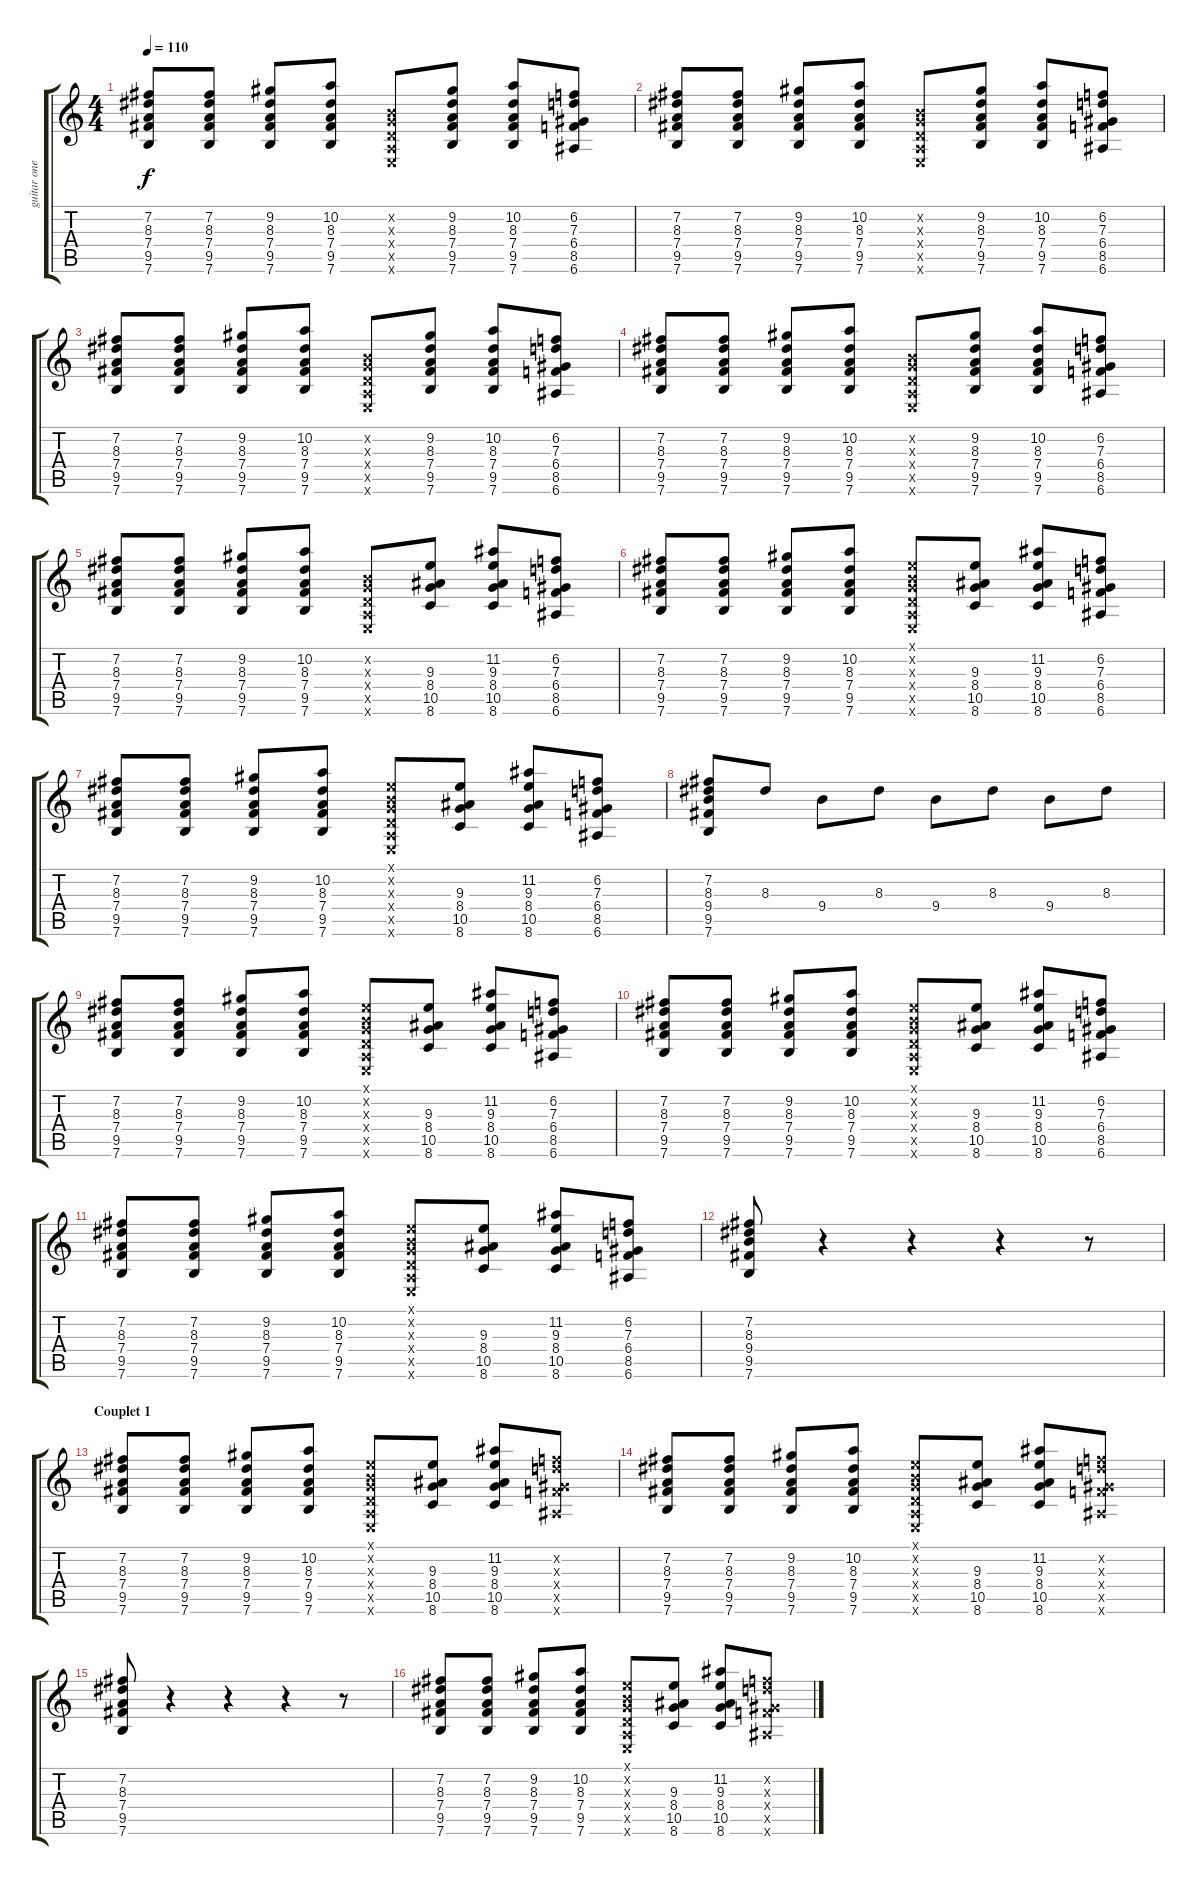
\track ("guitar one" "guitar one") {instrument overdrivenguitar}
\staff {score tabs}
\tuning (E4 B3 G3 D3 A2 E2) {hide}
\ts (4 4)
\tempo 110
\clef g2
\ks c
(7.2 8.3 7.4 9.5 7.6).8{dy f volume 12 instrument overdrivenguitar} (7.2 8.3 7.4 9.5 7.6).8 (9.2 8.3 7.4 9.5 7.6).8 (10.2 8.3 7.4 9.5 7.6).8 (0.2{x} 0.3{x} 0.4{x} 0.5{x} 0.6{x}).8 (9.2 8.3 7.4 9.5 7.6).8 (10.2 8.3 7.4 9.5 7.6).8 (6.2 7.3 6.4 8.5 6.6).8 |
(7.2 8.3 7.4 9.5 7.6).8 (7.2 8.3 7.4 9.5 7.6).8 (9.2 8.3 7.4 9.5 7.6).8 (10.2 8.3 7.4 9.5 7.6).8 (0.2{x} 0.3{x} 0.4{x} 0.5{x} 0.6{x}).8 (9.2 8.3 7.4 9.5 7.6).8 (10.2 8.3 7.4 9.5 7.6).8 (6.2 7.3 6.4 8.5 6.6).8 |
(7.2 8.3 7.4 9.5 7.6).8 (7.2 8.3 7.4 9.5 7.6).8 (9.2 8.3 7.4 9.5 7.6).8 (10.2 8.3 7.4 9.5 7.6).8 (0.2{x} 0.3{x} 0.4{x} 0.5{x} 0.6{x}).8 (9.2 8.3 7.4 9.5 7.6).8 (10.2 8.3 7.4 9.5 7.6).8 (6.2 7.3 6.4 8.5 6.6).8 |
(7.2 8.3 7.4 9.5 7.6).8 (7.2 8.3 7.4 9.5 7.6).8 (9.2 8.3 7.4 9.5 7.6).8 (10.2 8.3 7.4 9.5 7.6).8 (0.2{x} 0.3{x} 0.4{x} 0.5{x} 0.6{x}).8 (9.2 8.3 7.4 9.5 7.6).8 (10.2 8.3 7.4 9.5 7.6).8 (6.2 7.3 6.4 8.5 6.6).8 |
(7.2 8.3 7.4 9.5 7.6).8{volume 14} (7.2 8.3 7.4 9.5 7.6).8 (9.2 8.3 7.4 9.5 7.6).8 (10.2 8.3 7.4 9.5 7.6).8 (0.2{x} 0.3{x} 0.4{x} 0.5{x} 0.6{x}).8 (9.3 8.4 10.5 8.6).8 (11.2 9.3 8.4 10.5 8.6).8 (6.2 7.3 6.4 8.5 6.6).8 |
(7.2 8.3 7.4 9.5 7.6).8 (7.2 8.3 7.4 9.5 7.6).8 (9.2 8.3 7.4 9.5 7.6).8 (10.2 8.3 7.4 9.5 7.6).8 (0.1{x} 0.2{x} 0.3{x} 0.4{x} 0.5{x} 0.6{x}).8 (9.3 8.4 10.5 8.6).8 (11.2 9.3 8.4 10.5 8.6).8 (6.2 7.3 6.4 8.5 6.6).8 |
(7.2 8.3 7.4 9.5 7.6).8 (7.2 8.3 7.4 9.5 7.6).8 (9.2 8.3 7.4 9.5 7.6).8 (10.2 8.3 7.4 9.5 7.6).8 (0.1{x} 0.2{x} 0.3{x} 0.4{x} 0.5{x} 0.6{x}).8 (9.3 8.4 10.5 8.6).8 (11.2 9.3 8.4 10.5 8.6).8 (6.2 7.3 6.4 8.5 6.6).8 |
(7.2 8.3 9.4 9.5 7.6).8 8.3.8 9.4.8 8.3.8 9.4.8 8.3.8 9.4.8 8.3.8 |
(7.2 8.3 7.4 9.5 7.6).8 (7.2 8.3 7.4 9.5 7.6).8 (9.2 8.3 7.4 9.5 7.6).8 (10.2 8.3 7.4 9.5 7.6).8 (0.1{x} 0.2{x} 0.3{x} 0.4{x} 0.5{x} 0.6{x}).8 (9.3 8.4 10.5 8.6).8 (11.2 9.3 8.4 10.5 8.6).8 (6.2 7.3 6.4 8.5 6.6).8 |
(7.2 8.3 7.4 9.5 7.6).8 (7.2 8.3 7.4 9.5 7.6).8 (9.2 8.3 7.4 9.5 7.6).8 (10.2 8.3 7.4 9.5 7.6).8 (0.1{x} 0.2{x} 0.3{x} 0.4{x} 0.5{x} 0.6{x}).8 (9.3 8.4 10.5 8.6).8 (11.2 9.3 8.4 10.5 8.6).8 (6.2 7.3 6.4 8.5 6.6).8 |
(7.2 8.3 7.4 9.5 7.6).8 (7.2 8.3 7.4 9.5 7.6).8 (9.2 8.3 7.4 9.5 7.6).8 (10.2 8.3 7.4 9.5 7.6).8 (0.1{x} 0.2{x} 0.3{x} 0.4{x} 0.5{x} 0.6{x}).8 (9.3 8.4 10.5 8.6).8 (11.2 9.3 8.4 10.5 8.6).8 (6.2 7.3 6.4 8.5 6.6).8 |
(7.2 8.3 9.4 9.5 7.6).8 r.4 r.4 r.4 r.8 |
\section ("" "Couplet 1")
(7.2 8.3 7.4 9.5 7.6).8 (7.2 8.3 7.4 9.5 7.6).8 (9.2 8.3 7.4 9.5 7.6).8 (10.2 8.3 7.4 9.5 7.6).8 (0.1{x} 0.2{x} 0.3{x} 0.4{x} 0.5{x} 0.6{x}).8 (9.3 8.4 10.5 8.6).8 (11.2 9.3 8.4 10.5 8.6).8 (6.2{x} 7.3{x} 6.4{x} 8.5{x} 6.6{x}).8 |
(7.2 8.3 7.4 9.5 7.6).8 (7.2 8.3 7.4 9.5 7.6).8 (9.2 8.3 7.4 9.5 7.6).8 (10.2 8.3 7.4 9.5 7.6).8 (0.1{x} 0.2{x} 0.3{x} 0.4{x} 0.5{x} 0.6{x}).8 (9.3 8.4 10.5 8.6).8 (11.2 9.3 8.4 10.5 8.6).8 (6.2{x} 7.3{x} 6.4{x} 8.5{x} 6.6{x}).8 |
(7.2 8.3 7.4 9.5 7.6).8 r.4 r.4 r.4 r.8 |
(7.2 8.3 7.4 9.5 7.6).8 (7.2 8.3 7.4 9.5 7.6).8 (9.2 8.3 7.4 9.5 7.6).8 (10.2 8.3 7.4 9.5 7.6).8 (0.1{x} 0.2{x} 0.3{x} 0.4{x} 0.5{x} 0.6{x}).8 (9.3 8.4 10.5 8.6).8 (11.2 9.3 8.4 10.5 8.6).8 (6.2{x} 7.3{x} 6.4{x} 8.5{x} 6.6{x}).8
